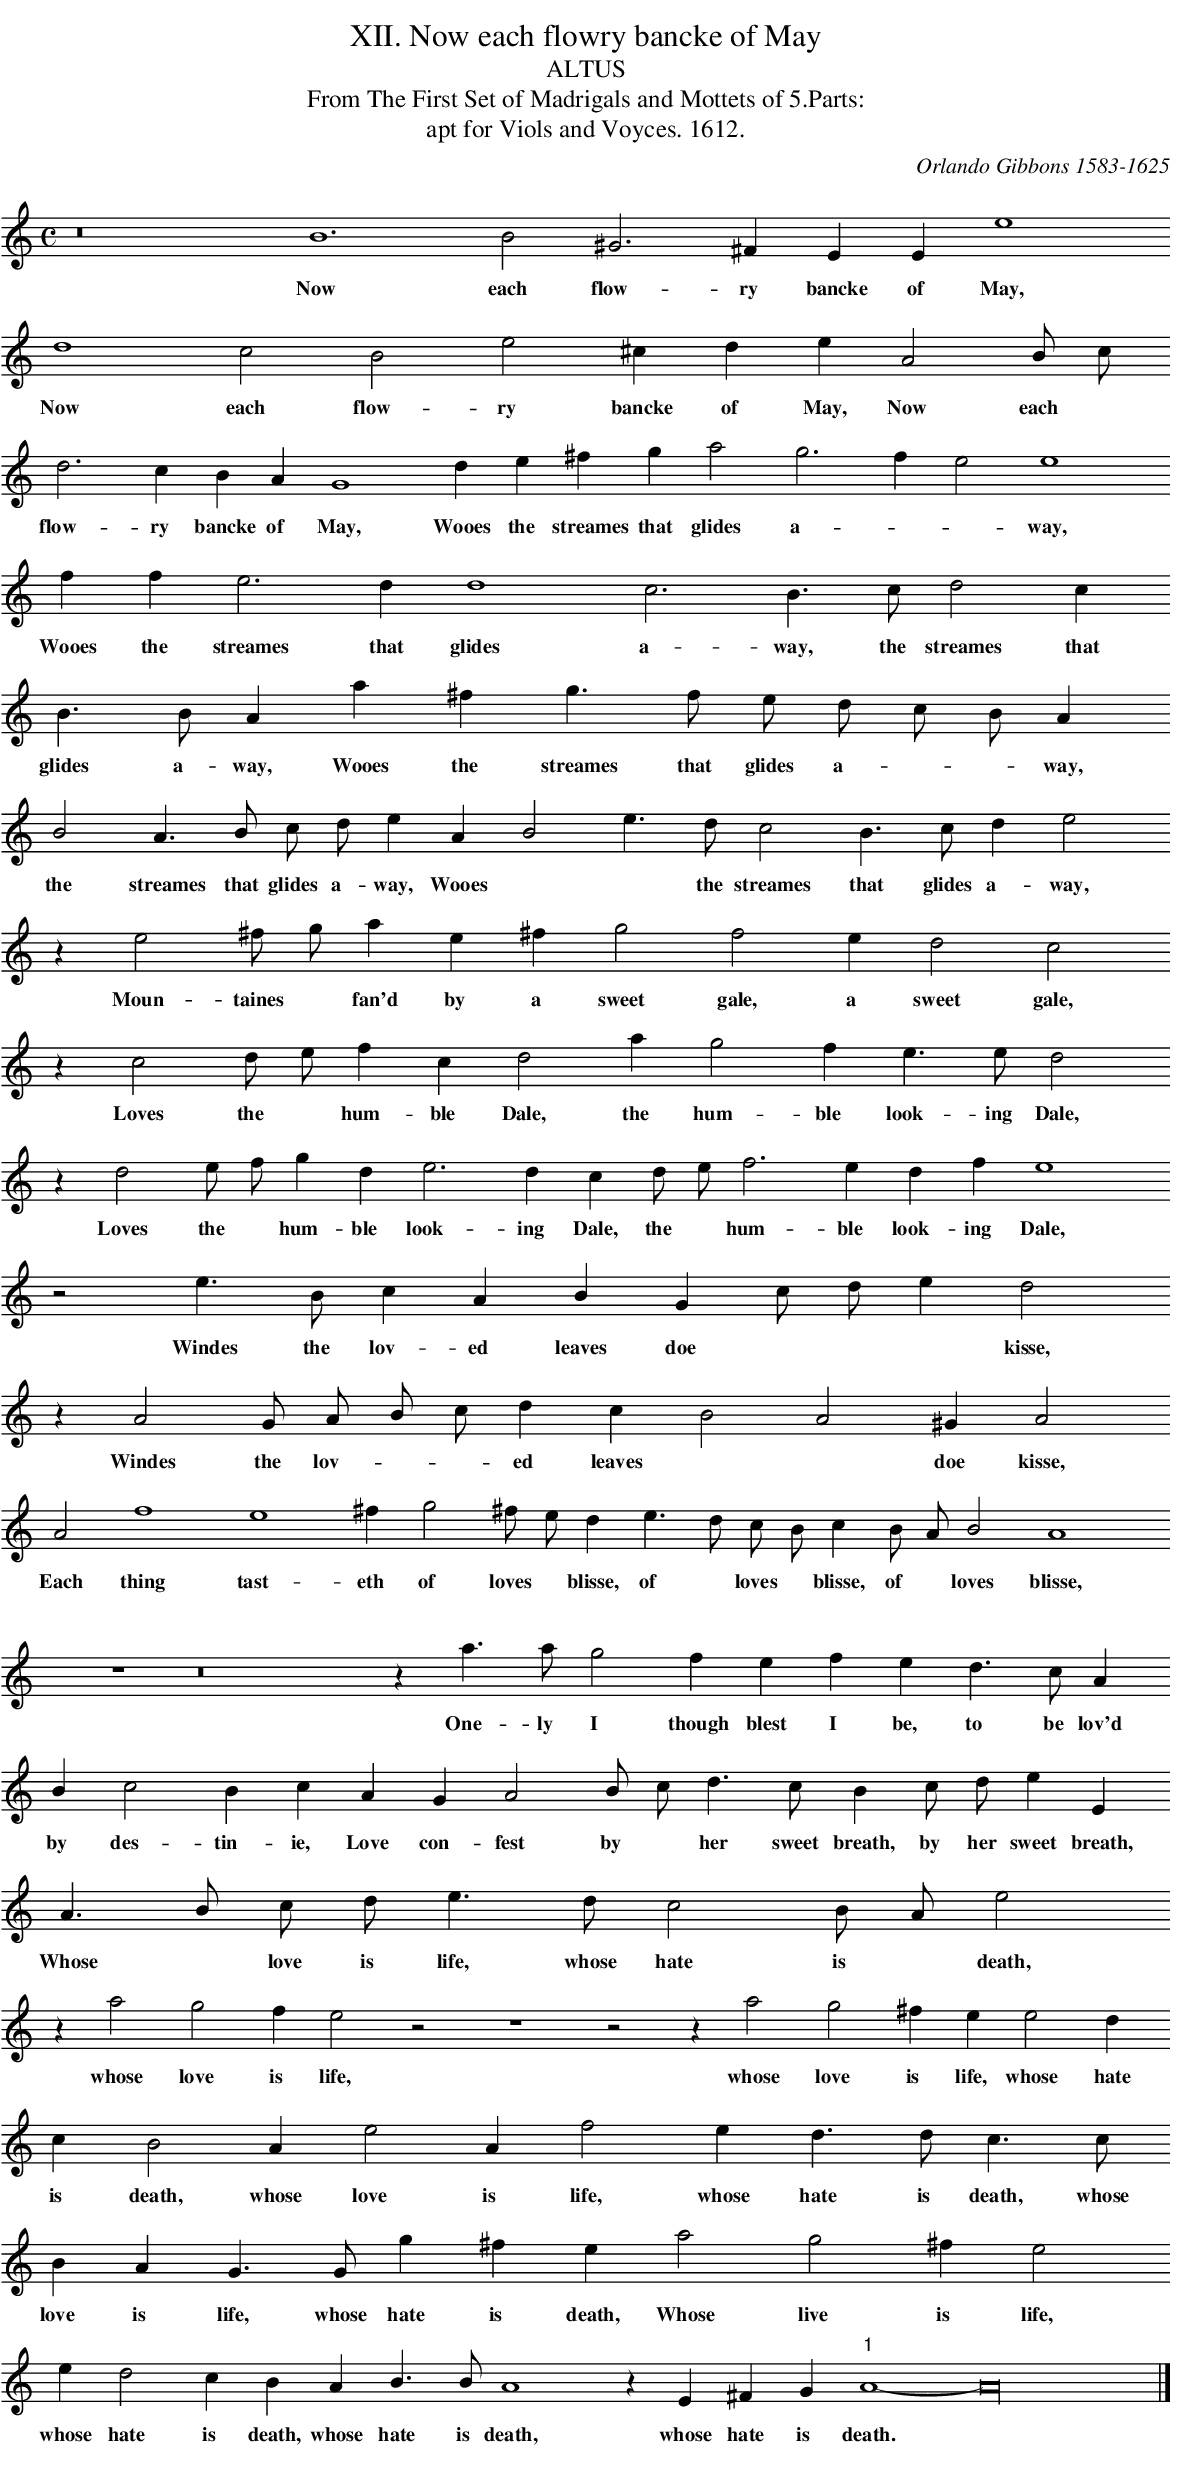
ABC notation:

X:1
T:XII. Now each flowry bancke of May
T:ALTUS
T:From The First Set of Madrigals and Mottets of 5.Parts:
T:apt for Viols and Voyces. 1612.
C:Orlando Gibbons 1583-1625
M:C
L:1/4
K:A min -8va
z8 B6 B2 ^G3 ^F E E e4
w:Now each flow- ry bancke of May,
d4 c2 B2 e2 ^c d e A2 B/ c/
w:Now each flow- ry bancke of May, Now each *
d3 c B A G4 d e ^f g a2 g3 f e2 e4
w:flow- ry bancke of May, Wooes the streames that glides a- * * way,
f f e3 d d4 c3 B> c d2 c
w:Wooes the streames that glides a- way, the streames that
B> B A a ^f g> f e/ d/ c/ B/ A
w:glides a- way, Wooes the streames that glides a- * * way,
B2 A> B c/ d/ e A B2 e> d c2 B> c d e2
w:the streames that glides a- way, Wooes * * the streames that glides a- way,
ze2 ^f/ g/ a e ^f g2  f2 e d2 c2
w:Moun- taines * fan'd by a sweet gale, a sweet gale,
z c2 d/ e/ f c d2 a g2 f e> e d2
w:Loves the * hum- ble Dale, the hum- ble look- ing Dale,
zd2 e/ f/ g  d e3 d c d/ e/ f3 e d f e4
w:Loves the * hum- ble look- ing Dale, the * hum- ble look- ing Dale,
z2 e> B c A B G c/ d/ e d2
w:Windes the lov- ed leaves doe * * * kisse,
z A2 G/ A/ B/ c/ d c B2 A2 ^G A2
w:Windes the lov- * * ed leaves * * doe kisse,
A2 f4 e4 ^f g2 ^f/ e/ d e> d c/ B/ c B/ A/ B2 A4
w:Each thing tast- eth of loves * blisse, of * loves * blisse, of * loves blisse,
z4 z8 z a> a g2 f e f e d> c A
w:One- ly I though blest I be, to be lov'd
B c2 B c A G A2 B/ c/ d> c  B  c/ d/ e E
w:by des- tin- ie, Love con- fest by * her sweet breath, by her sweet breath,
A> B c/ d/ e> d c2 B/ A/ e2
w:Whose * love is life, whose hate is * death,
z a2 g2 f e2 z2 z4 z2 z a2 g2 ^f e e2 d
w: whose love is life, whose love is life, whose hate
c B2 A e2 A f2 e d> d c> c
w:is death, whose love is life, whose hate is death, whose
B A G> G g ^f e a2 g2 ^f e2
w:love is life, whose hate is death, Whose live is life,
e d2 c B A B> B A4 z E ^F G "1"A4-A16|]
w:whose hate is death, whose hate is death, whose hate is death.
